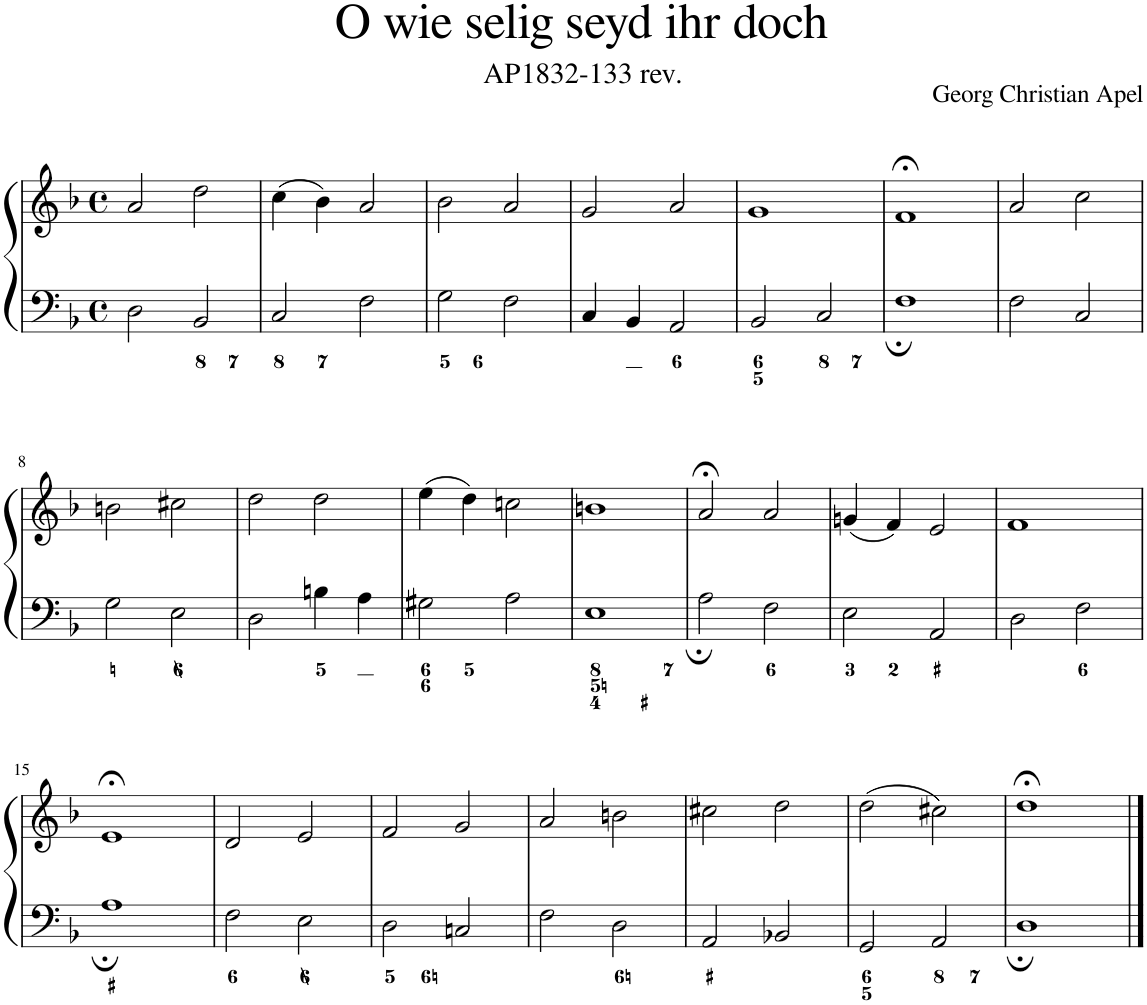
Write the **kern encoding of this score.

**kern	**kern
*part1	*part1
*staff2	*staff1
*I"Piano	*
*I'Pno.	*
*clefF4	*clefG2
*k[b-]	*k[b-]
*M4/4	*M4/4
*met(c)	*met(c)
=1	=1
2D\	2a/
2BB-/	2dd\
=2	=2
2C/	(4cc\
.	4b-\)
2F\	2a/
=3	=3
2G\	2b-\
2F\	2a/
=4	=4
4C/	2g/
4BB-/	.
2AA/	2a/
=5	=5
2BB-/	1g
2C/	.
=6	=6
1F	1f;<
=7	=7
2F\	2a/
2C/	2cc\
!!LO:LB:g=z
=8	=8
2G\	2bn\
2E\	2cc#X\
=9	=9
2D\	2dd\
4Bn\	2dd\
4A\	.
=10	=10
2G#X\	(4ee\
.	4dd\)
2A\	2ccn\
=11	=11
1E	1bn
=12	=12
2A\	2a;</
2F\	2a/
=13	=13
2E\	(4gn/
.	4f/)
2AA/	2e/
=14	=14
2D\	1f
2F\	.
!!LO:LB:g=z
=15	=15
1A	1e;<
=16	=16
2F\	2d/
2E\	2e/
=17	=17
2D\	2f/
2Cn/	2g/
=18	=18
2F\	2a/
2D\	2bn\
=19	=19
2AA/	2cc#X\
2BB-X/	2dd\
=20	=20
2GG/	(2dd\
2AA/	2cc#X\)
=21	=21
1D	1dd;<
==	==
*-	*-
